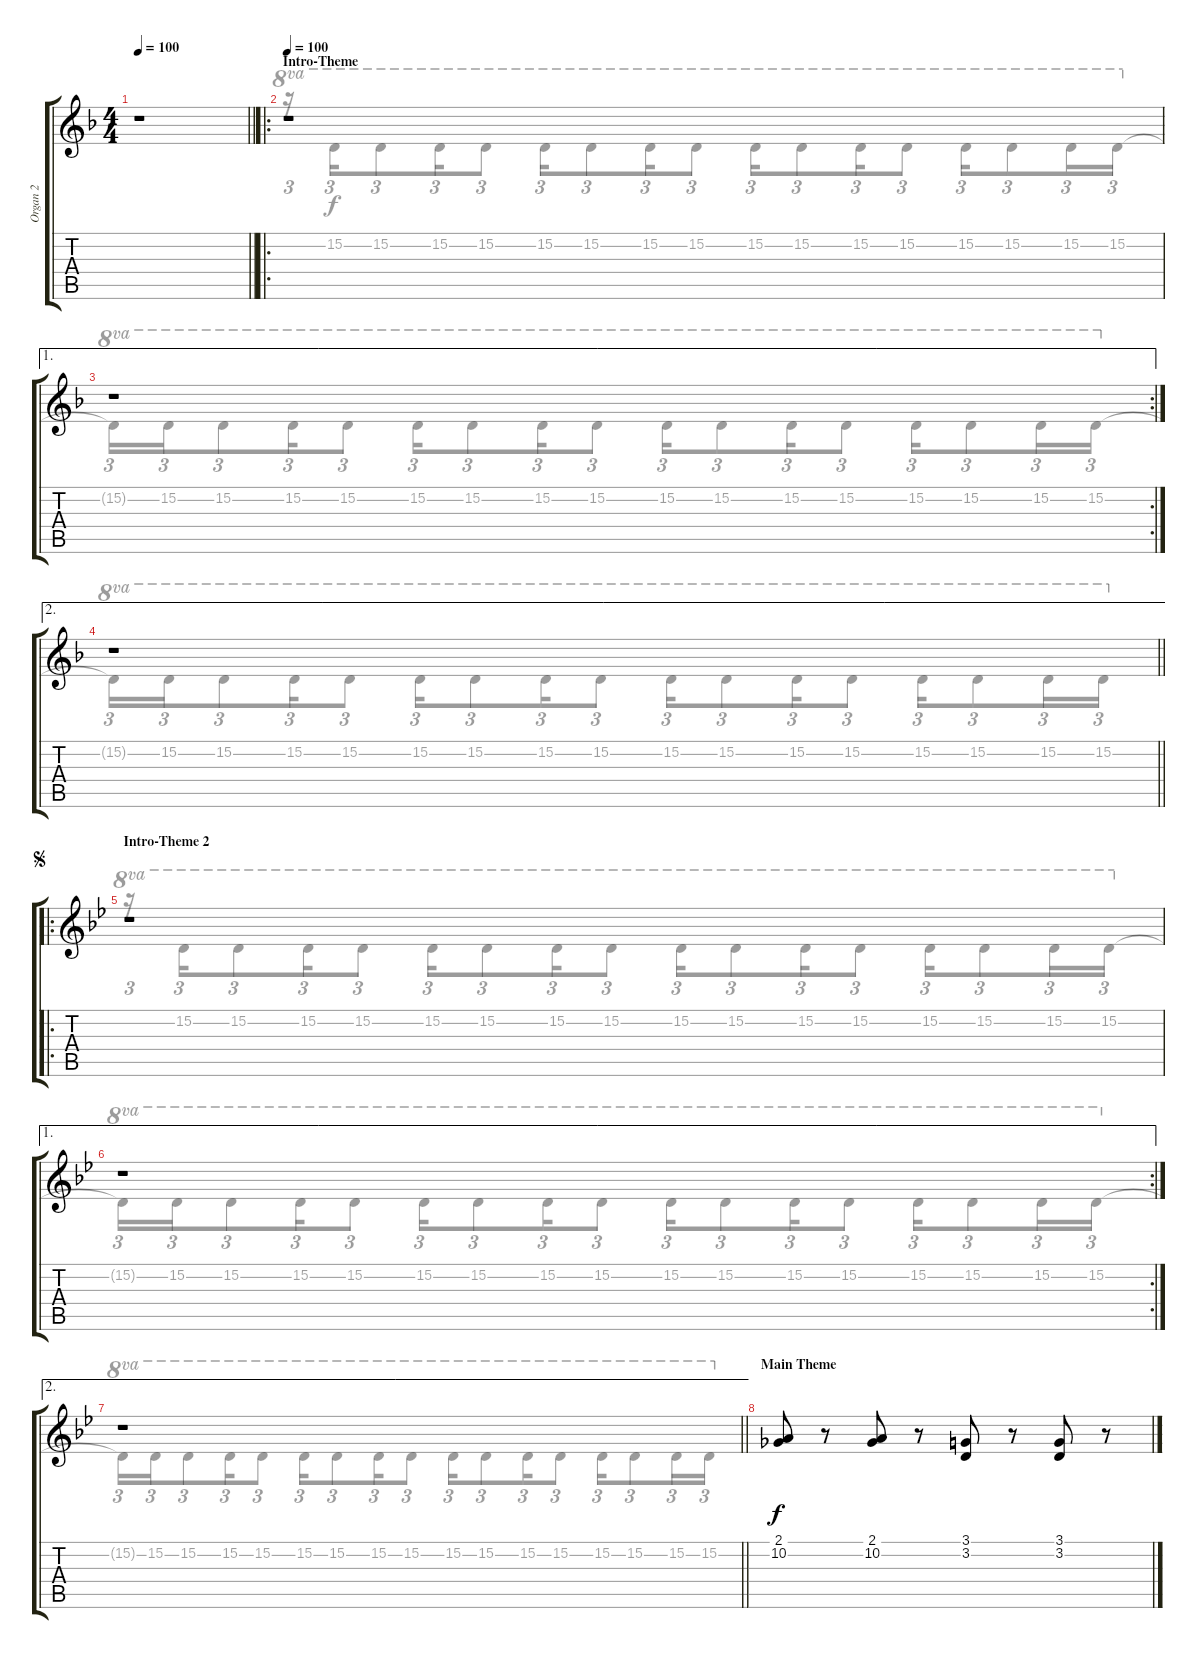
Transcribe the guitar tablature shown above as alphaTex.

\track ("Organ 2" "Organ 2") {instrument churchorgan}
\staff {score tabs}
\tuning (E4 B3 G3 D3 A2 E2) {hide}
\voice
\ts (4 4)
\tempo 100
\clef g2
\barLineRight lightlight
\ks dminor
r.1{dy f} |
\ro
\section ("" "Intro-Theme")
\tempo 100
r.1{volume 10} |
\ae 1
\rc 2
r.1 |
\ae 2
\barLineRight lightlight
r.1 |
\ro
\section ("" "Intro-Theme 2")
\jump segno
\ks bb
r.1 |
\ae 1
\rc 2
r.1 |
\ae 2
\barLineRight lightlight
r.1 |
\section ("" "Main Theme")
(2.1 10.2).8 r.8 (2.1 10.2).8 r.8 (3.1 3.2).8 r.8 (3.1 3.2).8 r.8
\voice
\clef g2
\ottava regular
\simile none
\barLineRight lightlight
\ks dminor
|
r.16{tu (3 2) ot 8va} 15.2.16{tu (3 2) ot 8va} 15.2.8{tu (3 2) ot 8va} 15.2.16{tu (3 2) ot 8va} 15.2.8{tu (3 2) ot 8va} 15.2.16{tu (3 2) ot 8va} 15.2.8{tu (3 2) ot 8va} 15.2.16{tu (3 2) ot 8va} 15.2.8{tu (3 2) ot 8va} 15.2.16{tu (3 2) ot 8va} 15.2.8{tu (3 2) ot 8va} 15.2.16{tu (3 2) ot 8va} 15.2.8{tu (3 2) ot 8va} 15.2.16{tu (3 2) ot 8va} 15.2.8{tu (3 2) ot 8va} 15.2.16{tu (3 2) ot 8va} 15.2.16{tu (3 2) ot 8va} |
15.2{t}.16{tu (3 2) ot 8va} 15.2.16{tu (3 2) ot 8va} 15.2.8{tu (3 2) ot 8va} 15.2.16{tu (3 2) ot 8va} 15.2.8{tu (3 2) ot 8va} 15.2.16{tu (3 2) ot 8va} 15.2.8{tu (3 2) ot 8va} 15.2.16{tu (3 2) ot 8va} 15.2.8{tu (3 2) ot 8va} 15.2.16{tu (3 2) ot 8va} 15.2.8{tu (3 2) ot 8va} 15.2.16{tu (3 2) ot 8va} 15.2.8{tu (3 2) ot 8va} 15.2.16{tu (3 2) ot 8va} 15.2.8{tu (3 2) ot 8va} 15.2.16{tu (3 2) ot 8va} 15.2.16{tu (3 2) ot 8va} |
\barLineRight lightlight
15.2{t}.16{tu (3 2) ot 8va} 15.2.16{tu (3 2) ot 8va} 15.2.8{tu (3 2) ot 8va} 15.2.16{tu (3 2) ot 8va} 15.2.8{tu (3 2) ot 8va} 15.2.16{tu (3 2) ot 8va} 15.2.8{tu (3 2) ot 8va} 15.2.16{tu (3 2) ot 8va} 15.2.8{tu (3 2) ot 8va} 15.2.16{tu (3 2) ot 8va} 15.2.8{tu (3 2) ot 8va} 15.2.16{tu (3 2) ot 8va} 15.2.8{tu (3 2) ot 8va} 15.2.16{tu (3 2) ot 8va} 15.2.8{tu (3 2) ot 8va} 15.2.16{tu (3 2) ot 8va} 15.2.16{tu (3 2) ot 8va} |
\ks bb
r.16{tu (3 2) ot 8va} 15.2.16{tu (3 2) ot 8va} 15.2.8{tu (3 2) ot 8va} 15.2.16{tu (3 2) ot 8va} 15.2.8{tu (3 2) ot 8va} 15.2.16{tu (3 2) ot 8va} 15.2.8{tu (3 2) ot 8va} 15.2.16{tu (3 2) ot 8va} 15.2.8{tu (3 2) ot 8va} 15.2.16{tu (3 2) ot 8va} 15.2.8{tu (3 2) ot 8va} 15.2.16{tu (3 2) ot 8va} 15.2.8{tu (3 2) ot 8va} 15.2.16{tu (3 2) ot 8va} 15.2.8{tu (3 2) ot 8va} 15.2.16{tu (3 2) ot 8va} 15.2.16{tu (3 2) ot 8va} |
15.2{t}.16{tu (3 2) ot 8va} 15.2.16{tu (3 2) ot 8va} 15.2.8{tu (3 2) ot 8va} 15.2.16{tu (3 2) ot 8va} 15.2.8{tu (3 2) ot 8va} 15.2.16{tu (3 2) ot 8va} 15.2.8{tu (3 2) ot 8va} 15.2.16{tu (3 2) ot 8va} 15.2.8{tu (3 2) ot 8va} 15.2.16{tu (3 2) ot 8va} 15.2.8{tu (3 2) ot 8va} 15.2.16{tu (3 2) ot 8va} 15.2.8{tu (3 2) ot 8va} 15.2.16{tu (3 2) ot 8va} 15.2.8{tu (3 2) ot 8va} 15.2.16{tu (3 2) ot 8va} 15.2.16{tu (3 2) ot 8va} |
\barLineRight lightlight
15.2{t}.16{tu (3 2) ot 8va} 15.2.16{tu (3 2) ot 8va} 15.2.8{tu (3 2) ot 8va} 15.2.16{tu (3 2) ot 8va} 15.2.8{tu (3 2) ot 8va} 15.2.16{tu (3 2) ot 8va} 15.2.8{tu (3 2) ot 8va} 15.2.16{tu (3 2) ot 8va} 15.2.8{tu (3 2) ot 8va} 15.2.16{tu (3 2) ot 8va} 15.2.8{tu (3 2) ot 8va} 15.2.16{tu (3 2) ot 8va} 15.2.8{tu (3 2) ot 8va} 15.2.16{tu (3 2) ot 8va} 15.2.8{tu (3 2) ot 8va} 15.2.16{tu (3 2) ot 8va} 15.2.16{tu (3 2) ot 8va} |
